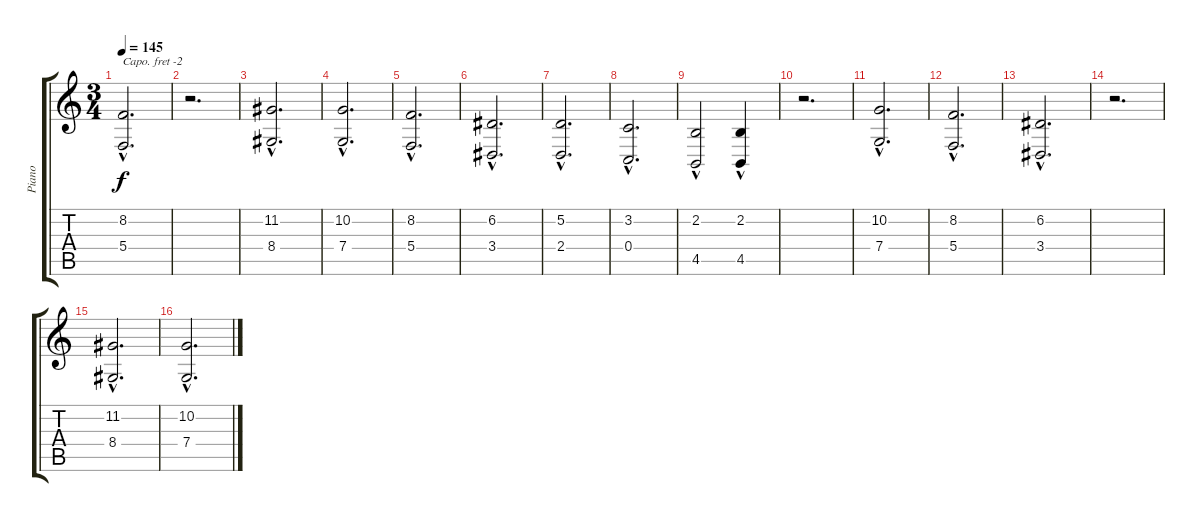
\track ("Piano" "Piano") {instrument acousticgrandpiano}
\staff {score tabs}
\capo -2
\tuning (E4 B3 G3 D3 A2 D2) {hide}
\ts (3 4)
\tempo 145
\clef g2
\ks c
(8.2{hac} 5.4{hac}).2{d dy f} |
r.2{d} |
(11.2{hac} 8.4{hac}).2{d} |
(10.2{hac} 7.4{hac}).2{d} |
(8.2{hac} 5.4{hac}).2{d} |
(6.2{hac} 3.4{hac}).2{d} |
(5.2{hac} 2.4{hac}).2{d} |
(3.2{hac} 0.4{hac}).2{d} |
(2.2{hac} 4.5{hac}).2 (2.2{hac} 4.5{hac}).4 |
r.2{d} |
(10.2{hac} 7.4{hac}).2{d} |
(8.2{hac} 5.4{hac}).2{d} |
(6.2{hac} 3.4{hac}).2{d} |
r.2{d} |
(11.2{hac} 8.4{hac}).2{d} |
(10.2{hac} 7.4{hac}).2{d}
